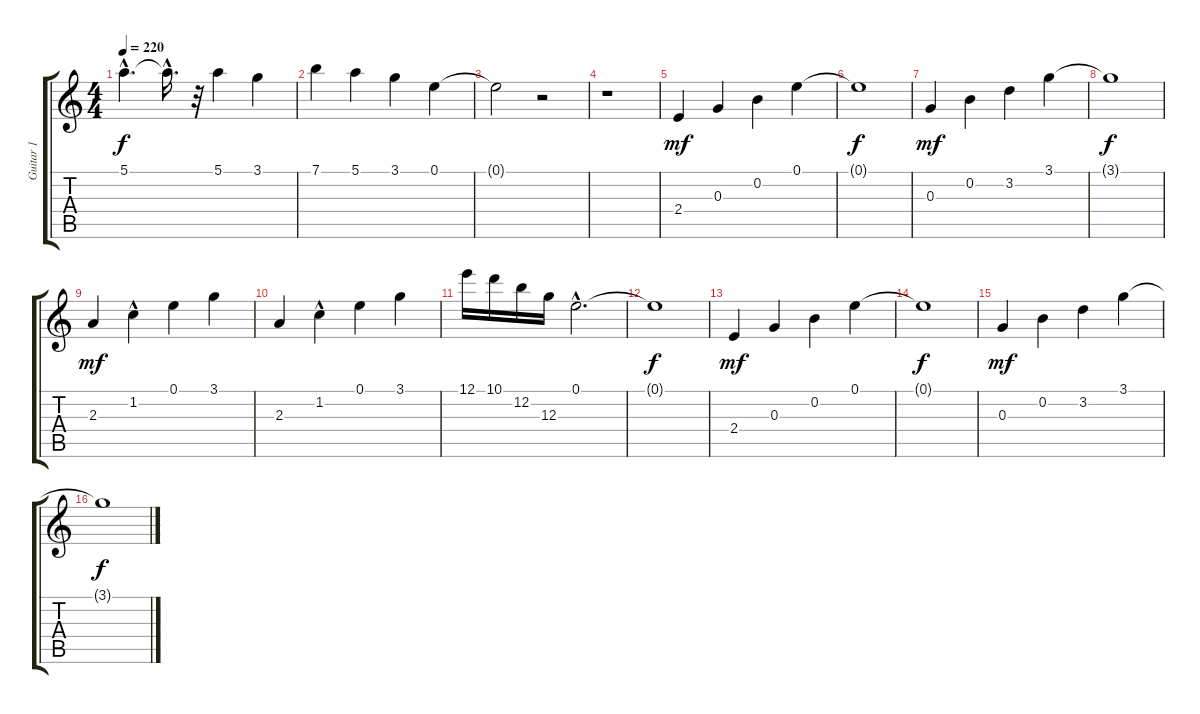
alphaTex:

\track ("Guitar 1" "Guitar 1") {instrument acousticguitarsteel}
\staff {score tabs}
\tuning (E4 B3 G3 D3 A2 E2) {hide}
\ts (4 4)
\tempo 220
\clef g2
\ks c
5.1{hac}.4{d dy f} 5.1{hac t}.16{d} r.32 5.1.4 3.1.4 |
7.1.4 5.1.4 3.1.4 0.1.4 |
0.1{t}.2 r.2 |
r.1 |
2.4.4{dy mf balance 8} 0.3.4 0.2.4 0.1.4 |
0.1{t}.1{dy f} |
0.3.4{dy mf} 0.2.4 3.2.4 3.1.4 |
3.1{t}.1{dy f} |
2.3.4{dy mf} 1.2{hac}.4 0.1.4 3.1.4 |
2.3.4 1.2{hac}.4 0.1.4 3.1.4 |
12.1.16 10.1.16 12.2.16 12.3.16 0.1{hac}.2{d} |
0.1{t}.1{dy f} |
2.4.4{dy mf} 0.3.4 0.2.4 0.1.4 |
0.1{t}.1{dy f} |
0.3.4{dy mf} 0.2.4 3.2.4 3.1.4 |
3.1{t}.1{dy f}
